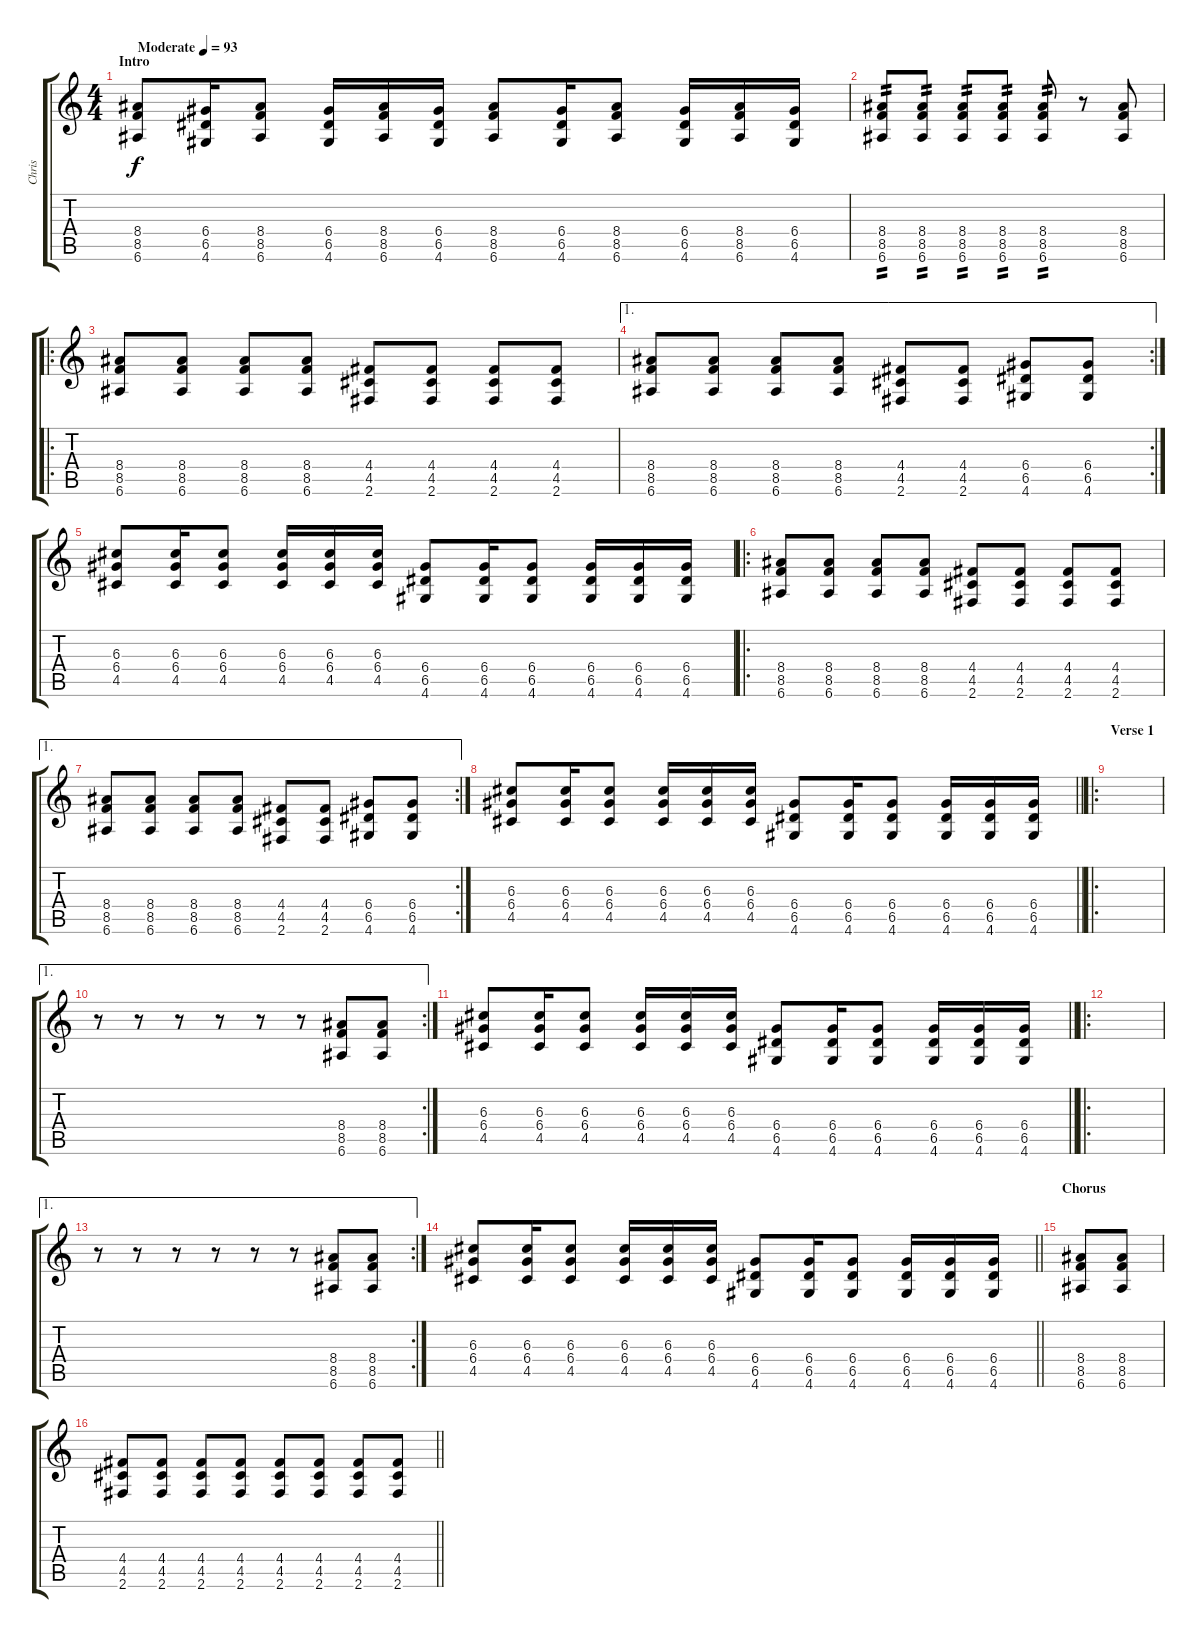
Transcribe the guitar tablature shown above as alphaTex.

\track ("Chris " "Chris ") {instrument distortionguitar}
\staff {score tabs}
\tuning (E4 B3 G3 D3 A2 E2) {hide}
\ts (4 4)
\section ("" "Intro")
\tempo (93 "Moderate")
\clef g2
\ks c
(8.4 8.5 6.6).8{dy f instrument distortionguitar} (6.4 6.5 4.6).16 (8.4 8.5 6.6).8 (6.4 6.5 4.6).16 (8.4 8.5 6.6).16 (6.4 6.5 4.6).16 (8.4 8.5 6.6).8 (6.4 6.5 4.6).16 (8.4 8.5 6.6).8 (6.4 6.5 4.6).16 (8.4 8.5 6.6).16 (6.4 6.5 4.6).16 |
(8.4 8.5 6.6).8{tp 2} (8.4 8.5 6.6).8{tp 2} (8.4 8.5 6.6).8{tp 2} (8.4 8.5 6.6).8{tp 2} (8.4 8.5 6.6).8{tp 2} r.8{instrument guitarfretnoise} (8.4 8.5 6.6).8 |
\ro
(8.4 8.5 6.6).8{instrument distortionguitar} (8.4 8.5 6.6).8 (8.4 8.5 6.6).8 (8.4 8.5 6.6).8 (4.4 4.5 2.6).8 (4.4 4.5 2.6).8 (4.4 4.5 2.6).8 (4.4 4.5 2.6).8 |
\ae 1
\rc 2
(8.4 8.5 6.6).8 (8.4 8.5 6.6).8 (8.4 8.5 6.6).8 (8.4 8.5 6.6).8 (4.4 4.5 2.6).8 (4.4 4.5 2.6).8 (6.4 6.5 4.6).8 (6.4 6.5 4.6).8 |
(6.3 6.4 4.5).8 (6.3 6.4 4.5).16 (6.3 6.4 4.5).8 (6.3 6.4 4.5).16 (6.3 6.4 4.5).16 (6.3 6.4 4.5).16 (6.4 6.5 4.6).8 (6.4 6.5 4.6).16 (6.4 6.5 4.6).8 (6.4 6.5 4.6).16 (6.4 6.5 4.6).16 (6.4 6.5 4.6).16 |
\ro
(8.4 8.5 6.6).8 (8.4 8.5 6.6).8 (8.4 8.5 6.6).8 (8.4 8.5 6.6).8 (4.4 4.5 2.6).8 (4.4 4.5 2.6).8 (4.4 4.5 2.6).8 (4.4 4.5 2.6).8 |
\ae 1
\rc 2
(8.4 8.5 6.6).8 (8.4 8.5 6.6).8 (8.4 8.5 6.6).8 (8.4 8.5 6.6).8 (4.4 4.5 2.6).8 (4.4 4.5 2.6).8 (6.4 6.5 4.6).8 (6.4 6.5 4.6).8 |
\barLineRight lightlight
(6.3 6.4 4.5).8 (6.3 6.4 4.5).16 (6.3 6.4 4.5).8 (6.3 6.4 4.5).16 (6.3 6.4 4.5).16 (6.3 6.4 4.5).16 (6.4 6.5 4.6).8 (6.4 6.5 4.6).16 (6.4 6.5 4.6).8 (6.4 6.5 4.6).16 (6.4 6.5 4.6).16 (6.4 6.5 4.6).16 |
\ro
\section ("" "Verse 1")
|
\ae 1
\rc 2
r.8 r.8 r.8 r.8 r.8 r.8 (8.4 8.5 6.6).8 (8.4 8.5 6.6).8 |
\barLineRight lightlight
(6.3 6.4 4.5).8 (6.3 6.4 4.5).16 (6.3 6.4 4.5).8 (6.3 6.4 4.5).16 (6.3 6.4 4.5).16 (6.3 6.4 4.5).16 (6.4 6.5 4.6).8 (6.4 6.5 4.6).16 (6.4 6.5 4.6).8 (6.4 6.5 4.6).16 (6.4 6.5 4.6).16 (6.4 6.5 4.6).16 |
\ro
|
\ae 1
\rc 2
r.8 r.8 r.8 r.8 r.8 r.8 (8.4 8.5 6.6).8 (8.4 8.5 6.6).8 |
\barLineRight lightlight
(6.3 6.4 4.5).8 (6.3 6.4 4.5).16 (6.3 6.4 4.5).8 (6.3 6.4 4.5).16 (6.3 6.4 4.5).16 (6.3 6.4 4.5).16 (6.4 6.5 4.6).8 (6.4 6.5 4.6).16 (6.4 6.5 4.6).8 (6.4 6.5 4.6).16 (6.4 6.5 4.6).16 (6.4 6.5 4.6).16 |
\section ("" "Chorus")
(8.4 8.5 6.6).8 (8.4 8.5 6.6).8 |
\barLineRight lightlight
(4.4 4.5 2.6).8 (4.4 4.5 2.6).8 (4.4 4.5 2.6).8 (4.4 4.5 2.6).8 (4.4 4.5 2.6).8 (4.4 4.5 2.6).8 (4.4 4.5 2.6).8 (4.4 4.5 2.6).8
